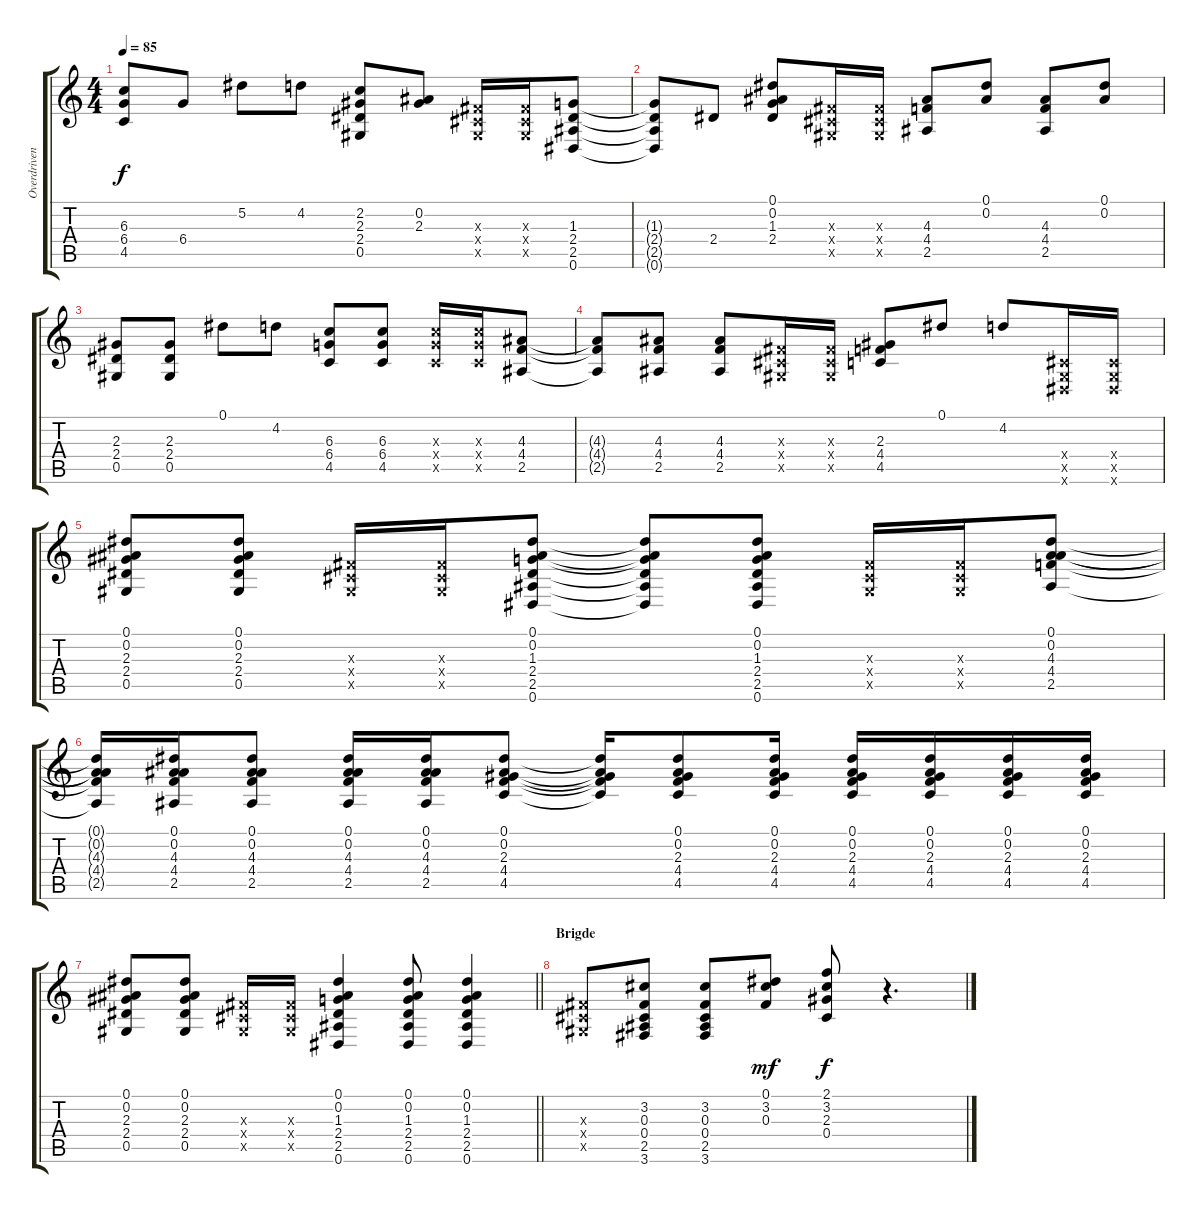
\track ("Overdriven Guitar" "Overdriven") {instrument overdrivenguitar}
\staff {score tabs}
\tuning (Eb4 Bb3 Gb3 Db3 Ab2 Eb2) {hide}
\ts (4 4)
\tempo 85
\clef g2
\ks c
(6.3 6.4 4.5).8{dy f} 6.4.8 5.2.8 4.2.8 (2.2 2.3 2.4 0.5).8 (0.2 2.3).8 (0.3{x} 0.4{x} 0.5{x}).16 (0.3{x} 0.4{x} 0.5{x}).16 (1.3 2.4 2.5 0.6).8 |
(1.3{t} 2.4{t} 2.5{t} 0.6{t}).8 2.4.8 (0.1 0.2 1.3 2.4).8 (0.3{x} 0.4{x} 0.5{x}).16 (0.3{x} 0.4{x} 0.5{x}).16 (4.3 4.4 2.5).8 (0.1 0.2).8 (4.3 4.4 2.5).8 (0.1 0.2).8 |
(2.3 2.4 0.5).8 (2.3 2.4 0.5).8 0.1.8 4.2.8 (6.3 6.4 4.5).8 (6.3 6.4 4.5).8 (6.3{x} 6.4{x} 4.5{x}).16 (6.3{x} 6.4{x} 4.5{x}).16 (4.3 4.4 2.5).8 |
(4.3{t} 4.4{t} 2.5{t}).8 (4.3 4.4 2.5).8 (4.3 4.4 2.5).8 (0.3{x} 0.4{x} 0.5{x}).16 (0.3{x} 0.4{x} 0.5{x}).16 (2.3 4.4 4.5).8 0.1.8 4.2.8 (0.4{x} 0.5{x} 0.6{x}).16 (0.4{x} 0.5{x} 0.6{x}).16 |
(0.1 0.2 2.3 2.4 0.5).8 (0.1 0.2 2.3 2.4 0.5).8 (0.3{x} 0.4{x} 0.5{x}).16 (0.3{x} 0.4{x} 0.5{x}).16 (0.1 0.2 1.3 2.4 2.5 0.6).8 (0.1{t} 0.2{t} 1.3{t} 2.4{t} 2.5{t} 0.6{t}).8 (0.1 0.2 1.3 2.4 2.5 0.6).8 (0.3{x} 0.4{x} 0.5{x}).16 (0.3{x} 0.4{x} 0.5{x}).16 (0.1 0.2 4.3 4.4 2.5).8 |
(0.1{t} 0.2{t} 4.3{t} 4.4{t} 2.5{t}).16 (0.1 0.2 4.3 4.4 2.5).16 (0.1 0.2 4.3 4.4 2.5).8 (0.1 0.2 4.3 4.4 2.5).16 (0.1 0.2 4.3 4.4 2.5).16 (0.1 0.2 2.3 4.4 4.5).8 (0.1{t} 0.2{t} 2.3{t} 4.4{t} 4.5{t}).16 (0.1 0.2 2.3 4.4 4.5).8 (0.1 0.2 2.3 4.4 4.5).16 (0.1 0.2 2.3 4.4 4.5).16 (0.1 0.2 2.3 4.4 4.5).16 (0.1 0.2 2.3 4.4 4.5).16 (0.1 0.2 2.3 4.4 4.5).16 |
\barLineRight lightlight
(0.1 0.2 2.3 2.4 0.5).8 (0.1 0.2 2.3 2.4 0.5).8 (0.3{x} 0.4{x} 0.5{x}).16 (0.3{x} 0.4{x} 0.5{x}).16 (0.1 0.2 1.3 2.4 2.5 0.6).4 (0.1 0.2 1.3 2.4 2.5 0.6).8 (0.1 0.2 1.3 2.4 2.5 0.6).4 |
\section ("" "Brigde")
(0.3{x} 0.4{x} 0.5{x}).8 (3.2 0.3 0.4 2.5 3.6).8 (3.2 0.3 0.4 2.5 3.6).8 (0.1 3.2 0.3).8{dy mf} (2.1 3.2 2.3 0.4).8{dy f} r.4{d}
